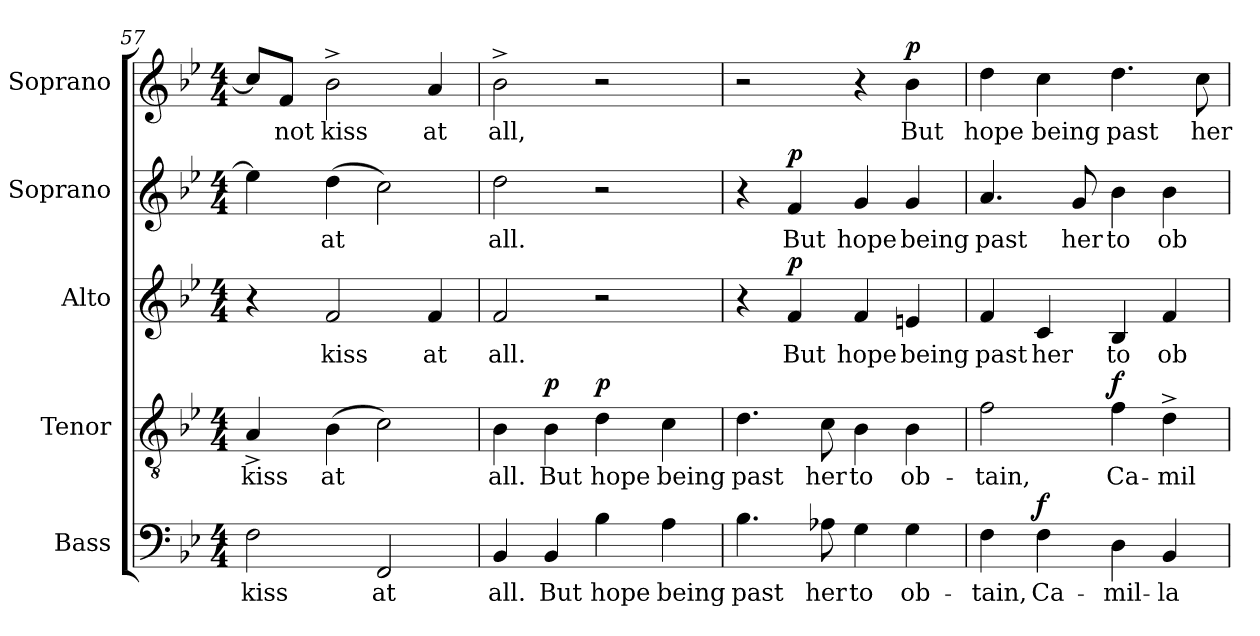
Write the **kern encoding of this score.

**kern	**text	**dynam	**kern	**text	**dynam	**kern	**text	**dynam	**kern	**text	**dynam	**kern	**text	**dynam
*part5	*part5	*part5	*part4	*part4	*part4	*part3	*part3	*part3	*part2	*part2	*part2	*part1	*part1	*part1
*staff5	*staff5	*staff5	*staff4	*staff4	*staff4	*staff3	*staff3	*staff3	*staff2	*staff2	*staff2	*staff1	*staff1	*staff1
*I"Bass	*	*	*I"Tenor	*	*	*I"Alto	*	*	*I"Soprano	*	*	*I"Soprano	*	*
*I'B.	*	*	*I'T.	*	*	*I'A.	*	*	*I'S.	*	*	*I'S.	*	*
*clefF4	*	*	*clefGv2	*	*	*clefG2	*	*	*clefG2	*	*	*clefG2	*	*
*	*	*	*ITrd7c12	*	*	*	*	*	*	*	*	*	*	*
*k[b-e-]	*	*	*k[b-e-]	*	*	*k[b-e-]	*	*	*k[b-e-]	*	*	*k[b-e-]	*	*
*B-:	*	*	*B-:	*	*	*B-:	*	*	*B-:	*	*	*B-:	*	*
*M4/4	*	*	*M4/4	*	*	*M4/4	*	*	*M4/4	*	*	*M4/4	*	*
=57	=57	=57	=57	=57	=57	=57	=57	=57	=57	=57	=57	=57	=57	=57
!	!LO:LY:b:color=#000000	!	!	!	!	!	!	!	!	!	!	!	!	!
!	!	!	!	!LO:LY:b:color=#000000	!	!	!	!	!	!	!	!	!	!
2Fi\	kiss	.	4AA^i/	kiss	.	4r	.	.	4ee-i\]	.	.	8cci/L]	.	.
!	!	!	!	!	!	!	!	!	!	!	!	!	!LO:LY:b:color=#000000	!
.	.	.	.	.	.	.	.	.	.	.	.	8fi/J	not	.
!	!	!	!	!LO:LY:b:color=#000000	!	!	!	!	!	!	!	!	!	!
!	!	!	!	!	!	!	!LO:LY:b:color=#000000	!	!	!	!	!	!	!
!	!	!	!	!	!	!	!	!	!	!LO:LY:b:color=#000000	!	!	!	!
!	!	!	!	!	!	!	!	!	!	!	!	!	!LO:LY:b:color=#000000	!
.	.	.	(4BB-i\	at	.	2fi/	kiss	.	(4ddi\	at	.	2b-^i\	kiss	.
!	!LO:LY:b:color=#000000	!	!	!	!	!	!	!	!	!	!	!	!	!
2FFi/	at	.	2Ci\)	.	.	.	.	.	2cci\)	.	.	.	.	.
!	!	!	!	!	!	!	!LO:LY:b:color=#000000	!	!	!	!	!	!	!
!	!	!	!	!	!	!	!	!	!	!	!	!	!LO:LY:b:color=#000000	!
.	.	.	.	.	.	4fi/	at	.	.	.	.	4ai/	at	.
!!LO:LB:g=z
=58	=58	=58	=58	=58	=58	=58	=58	=58	=58	=58	=58	=58	=58	=58
!	!LO:LY:b:color=#000000	!	!	!	!	!	!	!	!	!	!	!	!	!
!	!	!	!	!LO:LY:b:color=#000000	!	!	!	!	!	!	!	!	!	!
!	!	!	!	!	!	!	!LO:LY:b:color=#000000	!	!	!	!	!	!	!
!	!	!	!	!	!	!	!	!	!	!LO:LY:b:color=#000000	!	!	!	!
!	!	!	!	!	!	!	!	!	!	!	!	!	!LO:LY:b:color=#000000	!
4BB-i/	all.	.	4BB-i\	all.	.	2fi/	all.	.	2ddi\	all.	.	2b-^i\	all,	.
!	!LO:LY:b:color=#000000	!	!	!	!	!	!	!	!	!	!	!	!	!
!	!	!	!	!LO:LY:b:color=#000000	!	!	!	!	!	!	!	!	!	!
4BB-i/	But	.	4BB-i\	But	p	.	.	.	.	.	.	.	.	.
!	!LO:LY:b:color=#000000	!	!	!	!	!	!	!	!	!	!	!	!	!
!	!	!	!	!LO:LY:b:color=#000000	!	!	!	!	!	!	!	!	!	!
4B-i\	hope	.	4Di\	hope	p	2r	.	.	2r	.	.	2r	.	.
!	!LO:LY:b:color=#000000	!	!	!	!	!	!	!	!	!	!	!	!	!
!	!	!	!	!LO:LY:b:color=#000000	!	!	!	!	!	!	!	!	!	!
4Ai\	being	.	4Ci\	being	.	.	.	.	.	.	.	.	.	.
=59	=59	=59	=59	=59	=59	=59	=59	=59	=59	=59	=59	=59	=59	=59
!	!LO:LY:b:color=#000000	!	!	!	!	!	!	!	!	!	!	!	!	!
!	!	!	!	!LO:LY:b:color=#000000	!	!	!	!	!	!	!	!	!	!
4.B-i\	past	.	4.Di\	past	.	4r	.	.	4r	.	.	2r	.	.
!	!	!	!	!	!	!	!LO:LY:b:color=#000000	!	!	!	!	!	!	!
!	!	!	!	!	!	!	!	!	!	!LO:LY:b:color=#000000	!	!	!	!
.	.	.	.	.	.	4fi/	But	p	4fi/	But	p	.	.	.
!	!LO:LY:b:color=#000000	!	!	!	!	!	!	!	!	!	!	!	!	!
!	!	!	!	!LO:LY:b:color=#000000	!	!	!	!	!	!	!	!	!	!
8A-Xi\	her	.	8Ci\	her	.	.	.	.	.	.	.	.	.	.
!	!LO:LY:b:color=#000000	!	!	!	!	!	!	!	!	!	!	!	!	!
!	!	!	!	!LO:LY:b:color=#000000	!	!	!	!	!	!	!	!	!	!
!	!	!	!	!	!	!	!LO:LY:b:color=#000000	!	!	!	!	!	!	!
!	!	!	!	!	!	!	!	!	!	!LO:LY:b:color=#000000	!	!	!	!
4Gi\	to	.	4BB-i\	to	.	4fi/	hope	.	4gi/	hope	.	4r	.	.
!	!LO:LY:b:color=#000000	!	!	!	!	!	!	!	!	!	!	!	!	!
!	!	!	!	!LO:LY:b:color=#000000	!	!	!	!	!	!	!	!	!	!
!	!	!	!	!	!	!	!LO:LY:b:color=#000000	!	!	!	!	!	!	!
!	!	!	!	!	!	!	!	!	!	!LO:LY:b:color=#000000	!	!	!	!
!	!	!	!	!	!	!	!	!	!	!	!	!	!LO:LY:b:color=#000000	!
4Gi\	ob-	.	4BB-i\	ob-	.	4eni/	being	.	4gi/	being	.	4b-i\	But	p
=60	=60	=60	=60	=60	=60	=60	=60	=60	=60	=60	=60	=60	=60	=60
!	!LO:LY:b:color=#000000	!	!	!	!	!	!	!	!	!	!	!	!	!
!	!	!	!	!LO:LY:b:color=#000000	!	!	!	!	!	!	!	!	!	!
!	!	!	!	!	!	!	!LO:LY:b:color=#000000	!	!	!	!	!	!	!
!	!	!	!	!	!	!	!	!	!	!LO:LY:b:color=#000000	!	!	!	!
!	!	!	!	!	!	!	!	!	!	!	!	!	!LO:LY:b:color=#000000	!
4Fi\	-tain,	.	2Fi\	-tain,	.	4fi/	past	.	4.ai/	past	.	4ddi\	hope	.
!	!LO:LY:b:color=#000000	!	!	!	!	!	!	!	!	!	!	!	!	!
!	!	!	!	!	!	!	!LO:LY:b:color=#000000	!	!	!	!	!	!	!
!	!	!	!	!	!	!	!	!	!	!	!	!	!LO:LY:b:color=#000000	!
4Fi\	Ca-	f	.	.	.	4ci/	her	.	.	.	.	4cci\	being	.
!	!	!	!	!	!	!	!	!	!	!LO:LY:b:color=#000000	!	!	!	!
.	.	.	.	.	.	.	.	.	8gi/	her	.	.	.	.
!	!LO:LY:b:color=#000000	!	!	!	!	!	!	!	!	!	!	!	!	!
!	!	!	!	!LO:LY:b:color=#000000	!	!	!	!	!	!	!	!	!	!
!	!	!	!	!	!	!	!LO:LY:b:color=#000000	!	!	!	!	!	!	!
!	!	!	!	!	!	!	!	!	!	!LO:LY:b:color=#000000	!	!	!	!
!	!	!	!	!	!	!	!	!	!	!	!	!	!LO:LY:b:color=#000000	!
4Di\	-mil-	.	4Fi\	Ca-	f	4B-i/	to	.	4b-i\	to	.	4.ddi\	past	.
!	!LO:LY:b:color=#000000	!	!	!	!	!	!	!	!	!	!	!	!	!
!	!	!	!	!LO:LY:b:color=#000000	!	!	!	!	!	!	!	!	!	!
!	!	!	!	!	!	!	!LO:LY:b:color=#000000	!	!	!	!	!	!	!
!	!	!	!	!	!	!	!	!	!	!LO:LY:b:color=#000000	!	!	!	!
4BB-i/	-la	.	4D^i\	-mil-	.	4fi/	ob-	.	4b-i\	ob-	.	.	.	.
!	!	!	!	!	!	!	!	!	!	!	!	!	!LO:LY:b:color=#000000	!
.	.	.	.	.	.	.	.	.	.	.	.	8cci\	her	.
=	=	=	=	=	=	=	=	=	=	=	=	=	=	=
*-	*-	*-	*-	*-	*-	*-	*-	*-	*-	*-	*-	*-	*-	*-
